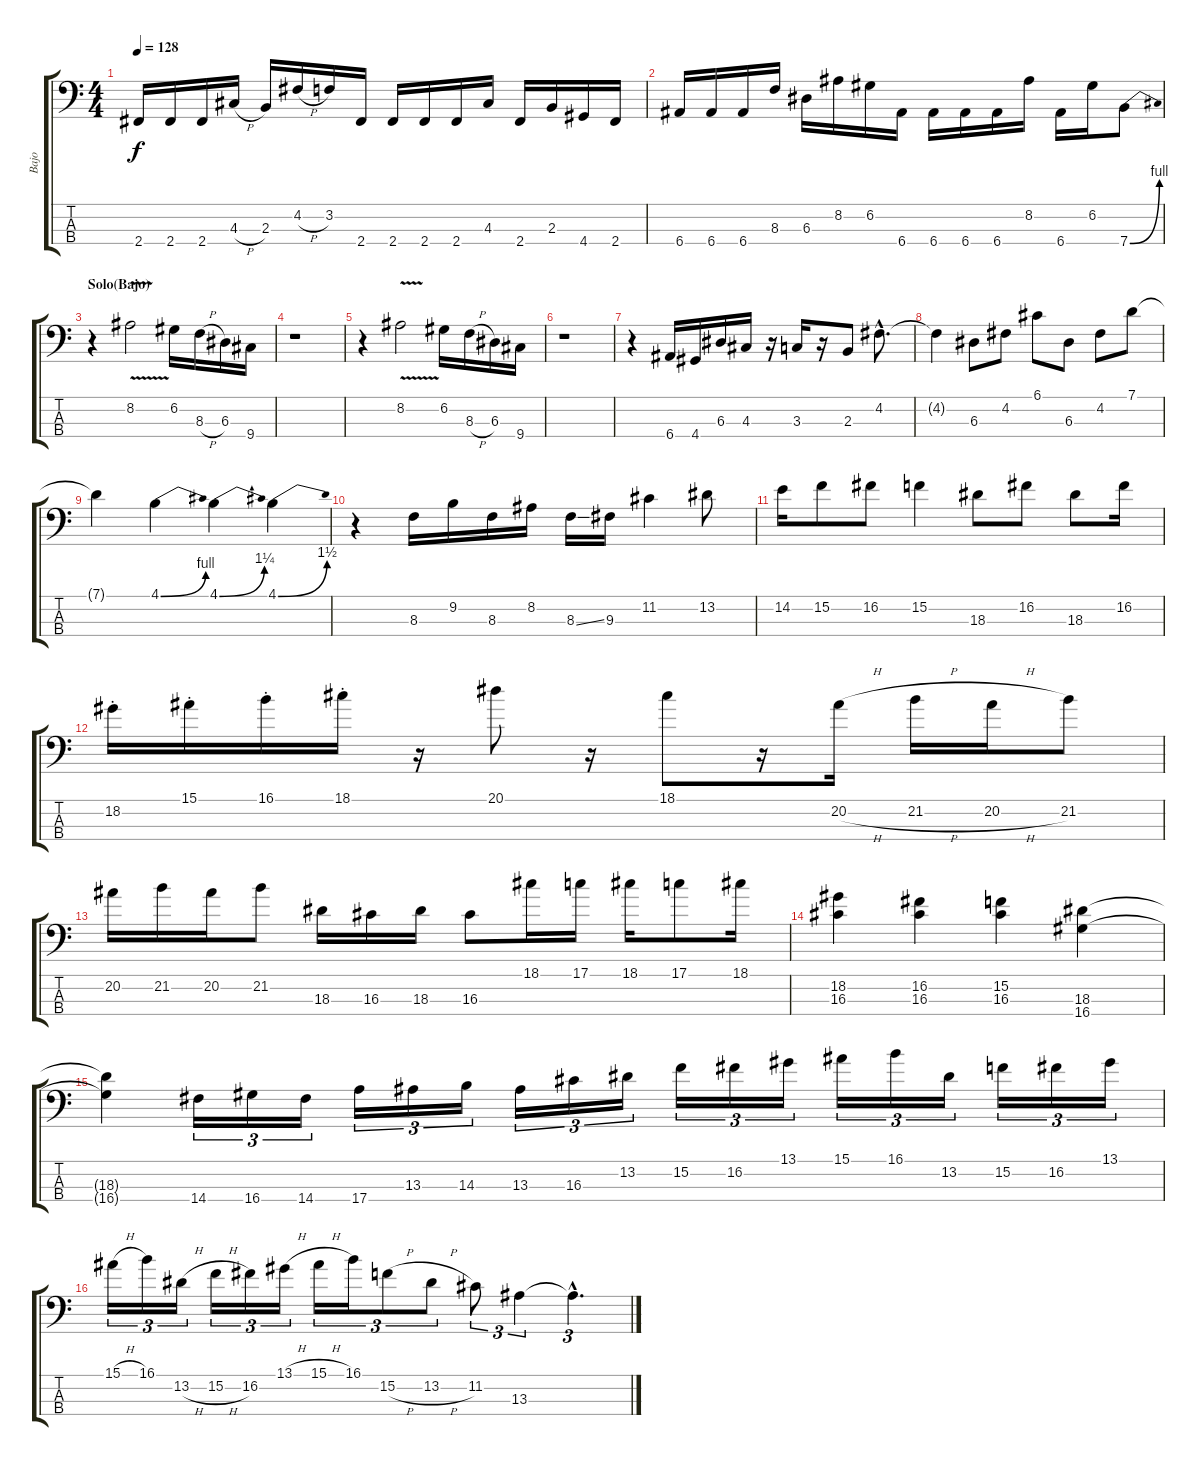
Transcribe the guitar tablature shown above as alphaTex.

\track ("Bajo" "Bajo") {instrument electricbassfinger}
\staff {score tabs}
\tuning (G2 D2 A1 E1) {hide}
\ts (4 4)
\tempo 128
\clef f4
\ks c
2.4.16{dy f} 2.4.16 2.4.16 4.3{h}.16 2.3.16 4.2{h}.16 3.2.16 2.4.16 2.4.16 2.4.16 2.4.16 4.3.16 2.4.16 2.3.16 4.4.16 2.4.16 |
6.4.16 6.4.16 6.4.16 8.3.16 6.3.16 8.2.16 6.2.16 6.4.16 6.4.16 6.4.16 6.4.16 8.2.16 6.4.16 6.2.16 7.4{be (bend 0 0 60 4)}.8 |
\section ("" "Solo(Bajo)")
r.4 8.2{v}.2 6.2.16 8.3{h}.16 6.3.16 9.4.16 |
r.1 |
r.4 8.2{v}.2 6.2.16 8.3{h}.16 6.3.16 9.4.16 |
r.1 |
r.4 6.4.16 4.4.16 6.3.16 4.3.16 r.16 3.3.16 r.16 2.3.8 4.2{hac}.8{d} |
4.2{t}.4 6.3.8 4.2.8 6.1.8 6.3.8 4.2.8 7.1.8 |
7.1{t}.4 4.1{be (bend 0 0 60 4)}.4 4.1{be (bend 0 0 60 5)}.4 4.1{be (bend 0 0 60 6)}.4 |
r.4 8.3.16 9.2.16 8.3.16 8.2.16 8.3{ss}.16 9.3.16 11.2.4 13.2.8 |
14.2.16 15.2.8 16.2.8 15.2.4 18.3.8 16.2.8 18.3.8 16.2.16 |
18.2{st}.16 15.1{st}.16 16.1{st}.16 18.1{st}.16 r.16 20.1.8 r.16 18.1.8 r.16 20.2{h}.16 21.2{h}.16 20.2{h}.16 21.2.8 |
20.2.16 21.2.16 20.2.16 21.2.8 18.3.16 16.3.16 18.3.16 16.3.8 18.1.16 17.1.16 18.1.16 17.1.8 18.1.16 |
(18.2 16.3).4 (16.2 16.3).4 (15.2 16.3).4 (18.3 16.4).4 |
(18.3{t} 16.4{t}).4 14.4.16{tu (3 2)} 16.4.16{tu (3 2)} 14.4.16{tu (3 2)} 17.4.16{tu (3 2)} 13.3.16{tu (3 2)} 14.3.16{tu (3 2)} 13.3.16{tu (3 2)} 16.3.16{tu (3 2)} 13.2.16{tu (3 2)} 15.2.16{tu (3 2)} 16.2.16{tu (3 2)} 13.1.16{tu (3 2)} 15.1.16{tu (3 2)} 16.1.16{tu (3 2)} 13.2.16{tu (3 2)} 15.2.16{tu (3 2)} 16.2.16{tu (3 2)} 13.1.16{tu (3 2)} |
15.1{h}.16{tu (3 2)} 16.1.16{tu (3 2)} 13.2{h}.16{tu (3 2)} 15.2{h}.16{tu (3 2)} 16.2.16{tu (3 2)} 13.1{h}.16{tu (3 2)} 15.1{h}.16{tu (3 2)} 16.1.16{tu (3 2)} 15.2{h}.8{tu (3 2)} 13.2{h}.8{tu (3 2)} 11.2.8{tu (3 2)} 13.3.4{tu (3 2)} 13.3{hac t}.4{d tu (3 2)}
